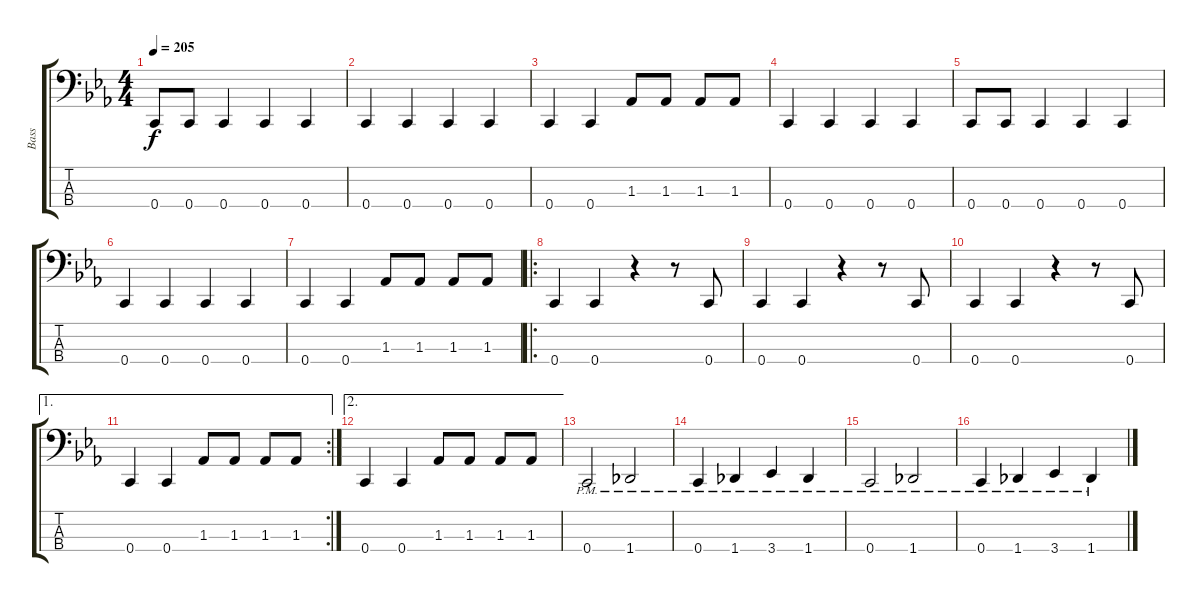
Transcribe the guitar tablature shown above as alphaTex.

\track ("Bass" "Bass") {instrument electricbassfinger}
\staff {score tabs}
\tuning (F2 C2 G1 C1) {hide}
\ts (4 4)
\tempo 205
\clef f4
\ks eb
0.4.8{dy f} 0.4.8 0.4.4 0.4.4 0.4.4 |
0.4.4 0.4.4 0.4.4 0.4.4 |
0.4.4 0.4.4 1.3.8 1.3.8 1.3.8 1.3.8 |
0.4.4 0.4.4 0.4.4 0.4.4 |
0.4.8 0.4.8 0.4.4 0.4.4 0.4.4 |
0.4.4 0.4.4 0.4.4 0.4.4 |
0.4.4 0.4.4 1.3.8 1.3.8 1.3.8 1.3.8 |
\ro
0.4.4 0.4.4 r.4 r.8 0.4.8 |
0.4.4 0.4.4 r.4 r.8 0.4.8 |
0.4.4 0.4.4 r.4 r.8 0.4.8 |
\ae 1
\rc 2
0.4.4 0.4.4 1.3.8 1.3.8 1.3.8 1.3.8 |
\ae 2
0.4.4 0.4.4 1.3.8 1.3.8 1.3.8 1.3.8 |
0.4{pm}.2{volume 16} 1.4{pm}.2 |
0.4{pm}.4 1.4{pm}.4 3.4{pm}.4 1.4{pm}.4 |
0.4{pm}.2 1.4{pm}.2 |
0.4{pm}.4 1.4{pm}.4 3.4{pm}.4 1.4{pm}.4
